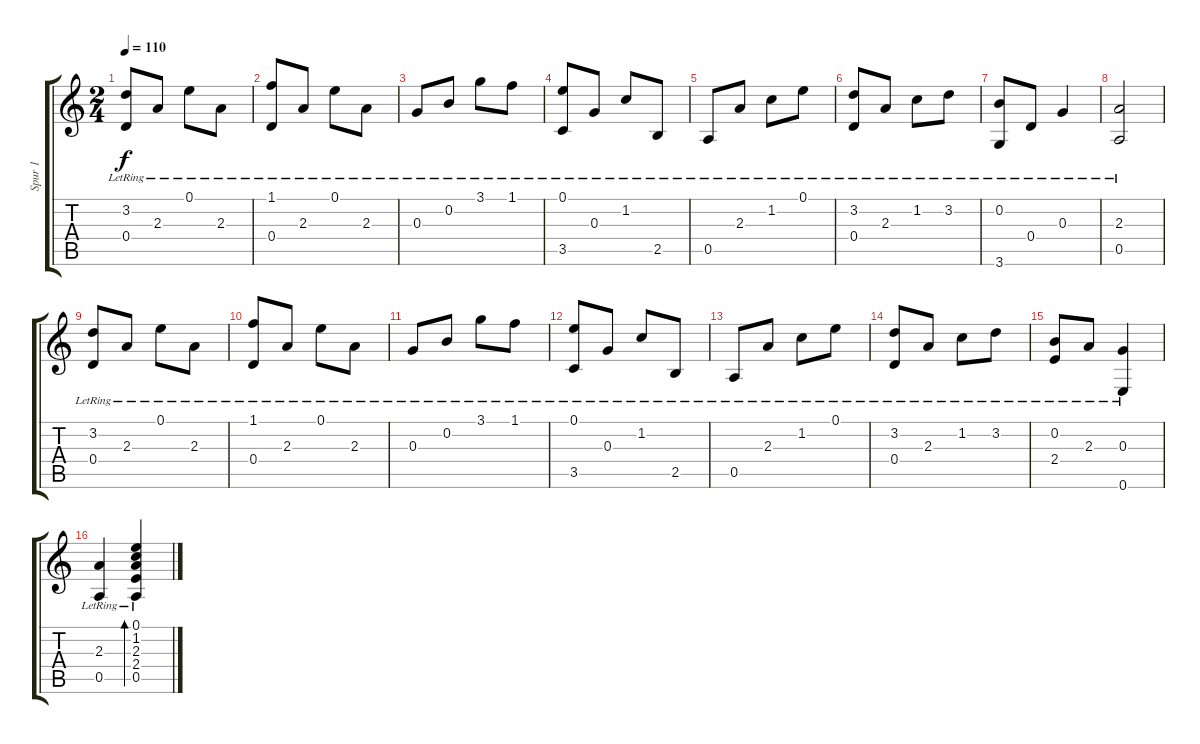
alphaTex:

\track ("Spur 1" "Spur 1") {instrument acousticguitarsteel}
\staff {score tabs}
\tuning (E4 B3 G3 D3 A2 E2) {hide}
\ts (2 4)
\tempo 110
\clef g2
\ks c
(3.2{lr} 0.4{lr}).8{dy f} 2.3{lr}.8 0.1{lr}.8 2.3{lr}.8 |
(1.1{lr} 0.4{lr}).8 2.3{lr}.8 0.1{lr}.8 2.3{lr}.8 |
0.3{lr}.8 0.2{lr}.8 3.1{lr}.8 1.1{lr}.8 |
(0.1{lr} 3.5{lr}).8 0.3{lr}.8 1.2{lr}.8 2.5{lr}.8 |
0.5{lr}.8 2.3{lr}.8 1.2{lr}.8 0.1{lr}.8 |
(3.2{lr} 0.4{lr}).8 2.3{lr}.8 1.2{lr}.8 3.2{lr}.8 |
(0.2{lr} 3.6{lr}).8 0.4{lr}.8 0.3{lr}.4 |
(2.3{lr} 0.5{lr}).2 |
(3.2{lr} 0.4{lr}).8 2.3{lr}.8 0.1{lr}.8 2.3{lr}.8 |
(1.1{lr} 0.4{lr}).8 2.3{lr}.8 0.1{lr}.8 2.3{lr}.8 |
0.3{lr}.8 0.2{lr}.8 3.1{lr}.8 1.1{lr}.8 |
(0.1{lr} 3.5{lr}).8 0.3{lr}.8 1.2{lr}.8 2.5{lr}.8 |
0.5{lr}.8 2.3{lr}.8 1.2{lr}.8 0.1{lr}.8 |
(3.2{lr} 0.4{lr}).8 2.3{lr}.8 1.2{lr}.8 3.2{lr}.8 |
(0.2{lr} 2.4{lr}).8 2.3{lr}.8 (0.3{lr} 0.6{lr}).4 |
(2.3{lr} 0.5).4 (0.1 1.2 2.3{lr} 2.4 0.5).4{bd 240}
